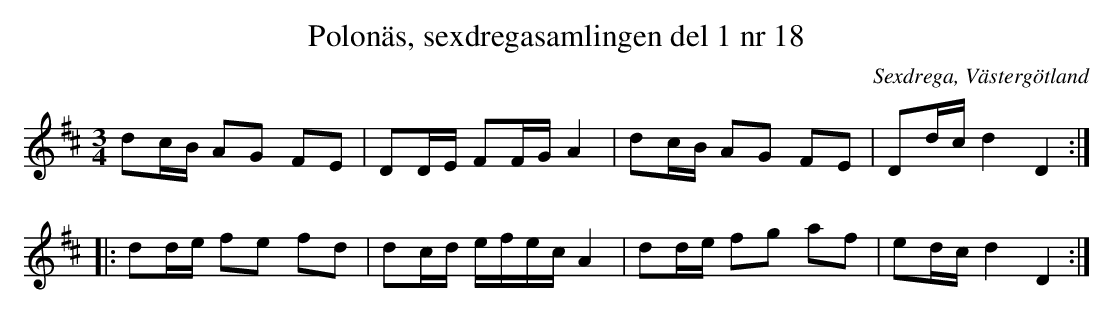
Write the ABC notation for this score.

X:1
T: Polonäs, sexdregasamlingen del 1 nr 18
O: Sexdrega, Västergötland
M: 3/4
L: 1/16
K: D
d2cB A2G2 F2E2 | D2DE F2FG A4 | d2cB A2G2 F2E2 | D2dc d4 D4 ::
d2de f2e2 f2d2 | d2cd efec A4 | d2de f2g2 a2f2 | e2dc d4 D4 :|
